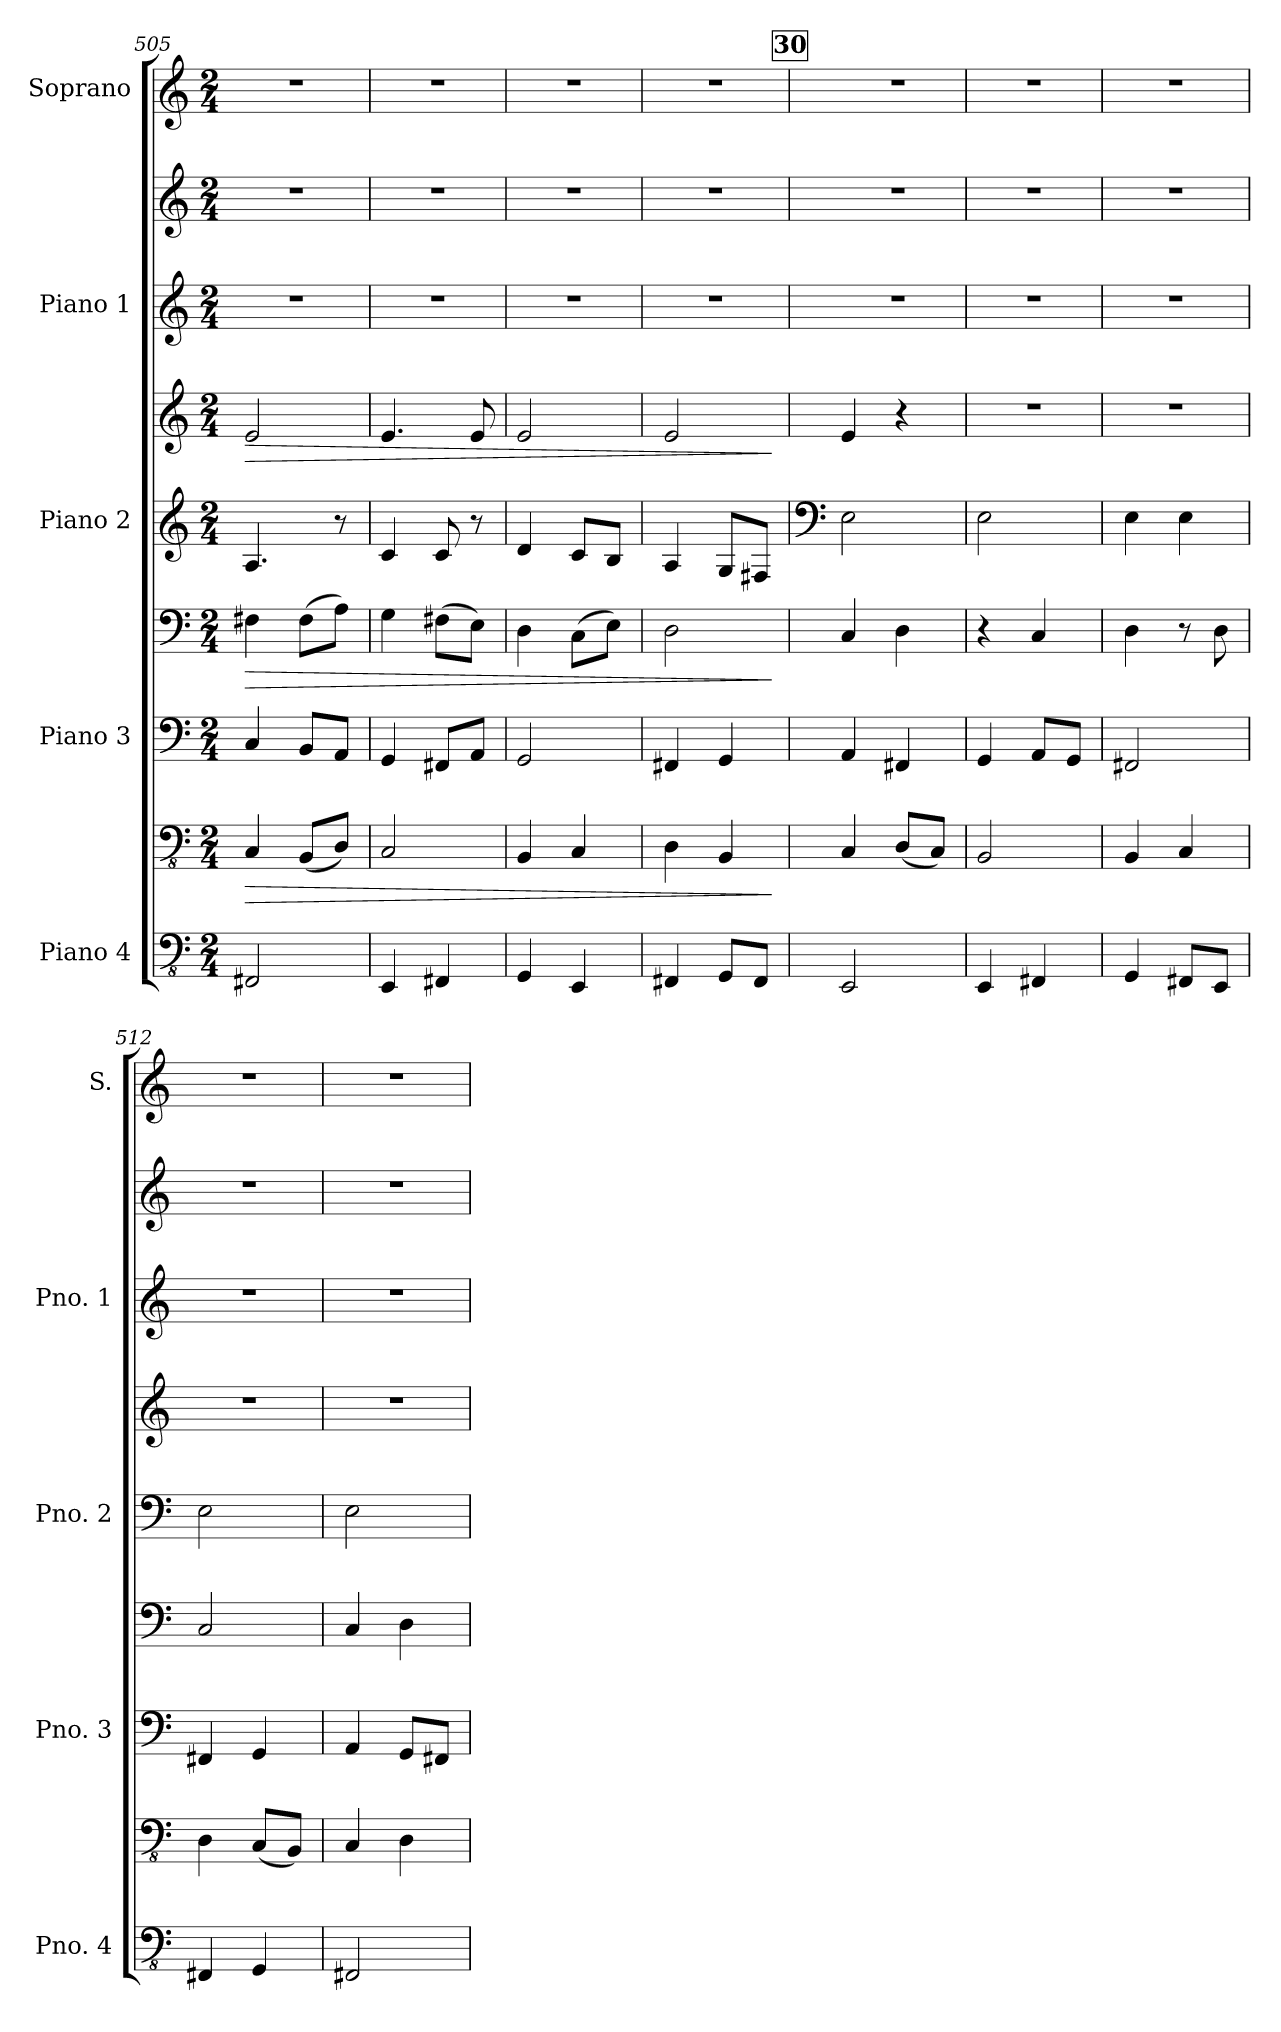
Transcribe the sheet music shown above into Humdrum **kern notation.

**kern	**kern	**dynam	**kern	**kern	**dynam	**kern	**kern	**dynam	**kern	**kern	**kern
*part5	*part5	*part5	*part4	*part4	*part4	*part3	*part3	*part3	*part2	*part2	*part1
*staff9	*staff8	*staff8/9	*staff7	*staff6	*staff6/7	*staff5	*staff4	*staff4/5	*staff3	*staff2	*staff1
*I"Piano 4	*	*	*I"Piano 3	*	*	*I"Piano 2	*	*	*I"Piano 1	*	*I"Soprano
*I'Pno. 4	*	*	*I'Pno. 3	*	*	*I'Pno. 2	*	*	*I'Pno. 1	*	*I'S.
*clefFv4	*clefFv4	*	*clefF4	*clefF4	*	*clefG2	*clefG2	*	*clefG2	*clefG2	*clefG2
*k[]	*k[]	*	*k[]	*k[]	*	*k[]	*k[]	*	*k[]	*k[]	*k[]
*M2/4	*M2/4	*	*M2/4	*M2/4	*	*M2/4	*M2/4	*	*M2/4	*M2/4	*M2/4
=505	=505	=505	=505	=505	=505	=505	=505	=505	=505	=505	=505
!	!	!LO:HP:b	!	!	!LO:HP:b	!	!	!LO:HP:b	!	!	!
2FFF#X/	4CC/	>	4C/	4F#X\	>	4.A/	2e/	>	2r	2r	2r
.	(<8BBB/L	.	8BB/L	(>8F#\L	.	.	.	.	.	.	.
.	8DD/J)	.	8AA/J	8A\J)	.	8r	.	.	.	.	.
=506	=506	=506	=506	=506	=506	=506	=506	=506	=506	=506	=506
4EEE/	2CC/	.	4GG/	4G\	.	4c/	4.e/	.	2r	2r	2r
4FFF#X/	.	.	8FF#X/L	(>8F#X\L	.	8c/	.	.	.	.	.
.	.	.	8AA/J	8E\J)	.	8r	8e/	.	.	.	.
=507	=507	=507	=507	=507	=507	=507	=507	=507	=507	=507	=507
4GGG/	4BBB/	.	2GG/	4D\	.	4d/	2e/	.	2r	2r	2r
4EEE/	4CC/	.	.	(>8C\L	.	8c/L	.	.	.	.	.
.	.	.	.	8E\J)	.	8B/J	.	.	.	.	.
=508	=508	=508	=508	=508	=508	=508	=508	=508	=508	=508	=508
4FFF#X/	4DD\	.	4FF#X/	2D\	.	4A/	2e/	.	2r	2r	2r
8GGG/L	4BBB/	.	4GG/	.	.	8G/L	.	.	.	.	.
8FFF#/J	.	.	.	.	.	8F#X/J	.	.	.	.	.
.	.	]	.	.	]	.	.	]	.	.	.
!!LO:REH:place=s1:a:B:fs=14:t=30
=509	=509	=509	=509	=509	=509	=509	=509	=509	=509	=509	=509
*	*	*	*	*	*	*clefF4	*	*	*	*	*
2EEE/	4CC/	.	4AA/	4C/	.	2E\	4e/	.	2r	2r	2r
.	(<8DD/L	.	4FF#X/	4D\	.	.	4r	.	.	.	.
.	8CC/J)	.	.	.	.	.	.	.	.	.	.
=510	=510	=510	=510	=510	=510	=510	=510	=510	=510	=510	=510
4EEE/	2BBB/	.	4GG/	4r	.	2E\	2r	.	2r	2r	2r
4FFF#X/	.	.	8AA/L	4C/	.	.	.	.	.	.	.
.	.	.	8GG/J	.	.	.	.	.	.	.	.
=511	=511	=511	=511	=511	=511	=511	=511	=511	=511	=511	=511
4GGG/	4BBB/	.	2FF#X/	4D\	.	4E\	2r	.	2r	2r	2r
8FFF#X/L	4CC/	.	.	8r	.	4E\	.	.	.	.	.
8EEE/J	.	.	.	8D\	.	.	.	.	.	.	.
=512	=512	=512	=512	=512	=512	=512	=512	=512	=512	=512	=512
4FFF#X/	4DD\	.	4FF#X/	2C/	.	2E\	2r	.	2r	2r	2r
4GGG/	(<8CC/L	.	4GG/	.	.	.	.	.	.	.	.
.	8BBB/J)	.	.	.	.	.	.	.	.	.	.
!!LO:PB:g=z
=513	=513	=513	=513	=513	=513	=513	=513	=513	=513	=513	=513
2FFF#X/	4CC/	.	4AA/	4C/	.	2E\	2r	.	2r	2r	2r
.	4DD\	.	8GG/L	4D\	.	.	.	.	.	.	.
.	.	.	8FF#X/J	.	.	.	.	.	.	.	.
=	=	=	=	=	=	=	=	=	=	=	=
*-	*-	*-	*-	*-	*-	*-	*-	*-	*-	*-	*-
